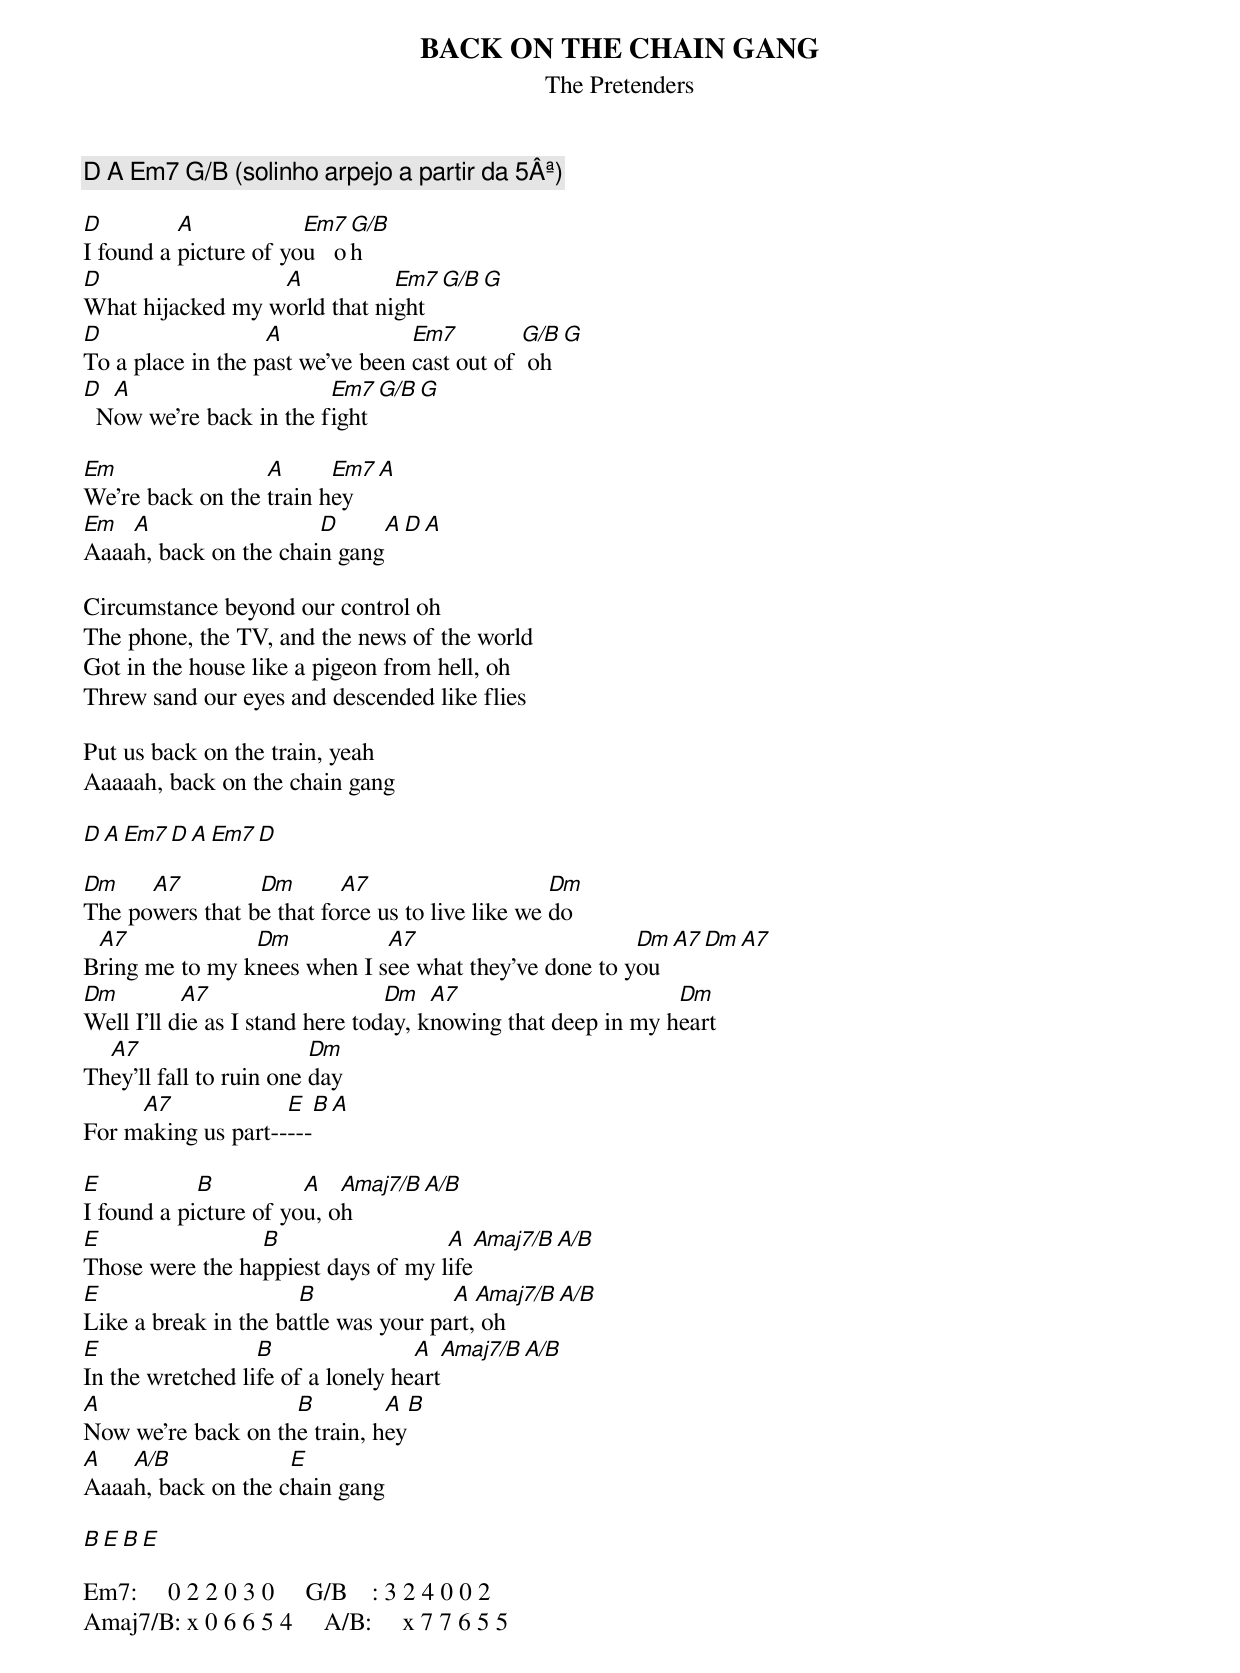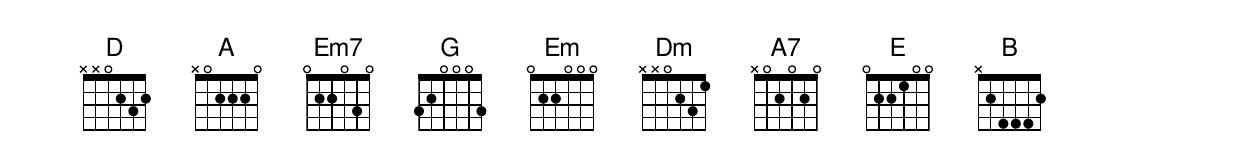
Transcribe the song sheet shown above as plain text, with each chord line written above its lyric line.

BACK ON THE CHAIN GANG
The Pretenders

D A Em7 G/B (solinho arpejo a partir da 5Âª)

D         A            Em7  G/B
I found a picture of you   oh
D                 A           Em7  G/B     G
What hijacked my world that night
D                  A              Em7         G/B     G
To a place in the past we've been cast out of  oh
D  A                     Em7  G/B     G
  Now we're back in the fight

Em                A      Em7 A
We're back on the train hey
Em  A                  D     A  D  A
Aaaah, back on the chain gang

Circumstance beyond our control oh
The phone, the TV, and the news of the world
Got in the house like a pigeon from hell, oh
Threw sand our eyes and descended like flies

Put us back on the train, yeah
Aaaaah, back on the chain gang

D A Em7  D A Em7 D

Dm    A7         Dm       A7                     Dm
The powers that be that force us to live like we do
 A7             Dm           A7                       Dm A7 Dm A7
Bring me to my knees when I see what they've done to you
Dm         A7                    Dm   A7                      Dm
Well I'll die as I stand here today, knowing that deep in my heart
  A7                     Dm
They'll fall to ruin one day
     A7             E  B  A
For making us part-----

E           B          A   Amaj7/B A/B
I found a picture of you, oh
E                B                  A  Amaj7/B A/B
Those were the happiest days of my life
E                     B               A  Amaj7/B A/B
Like a break in the battle was your part, oh
E                 B                A   Amaj7/B A/B
In the wretched life of a lonely heart
A                   B         A  B
Now we're back on the train, hey
A   A/B             E
Aaaah, back on the chain gang

B E B E

Em7:     0 2 2 0 3 0     G/B    : 3 2 4 0 0 2
Amaj7/B: x 0 6 6 5 4     A/B:     x 7 7 6 5 5
